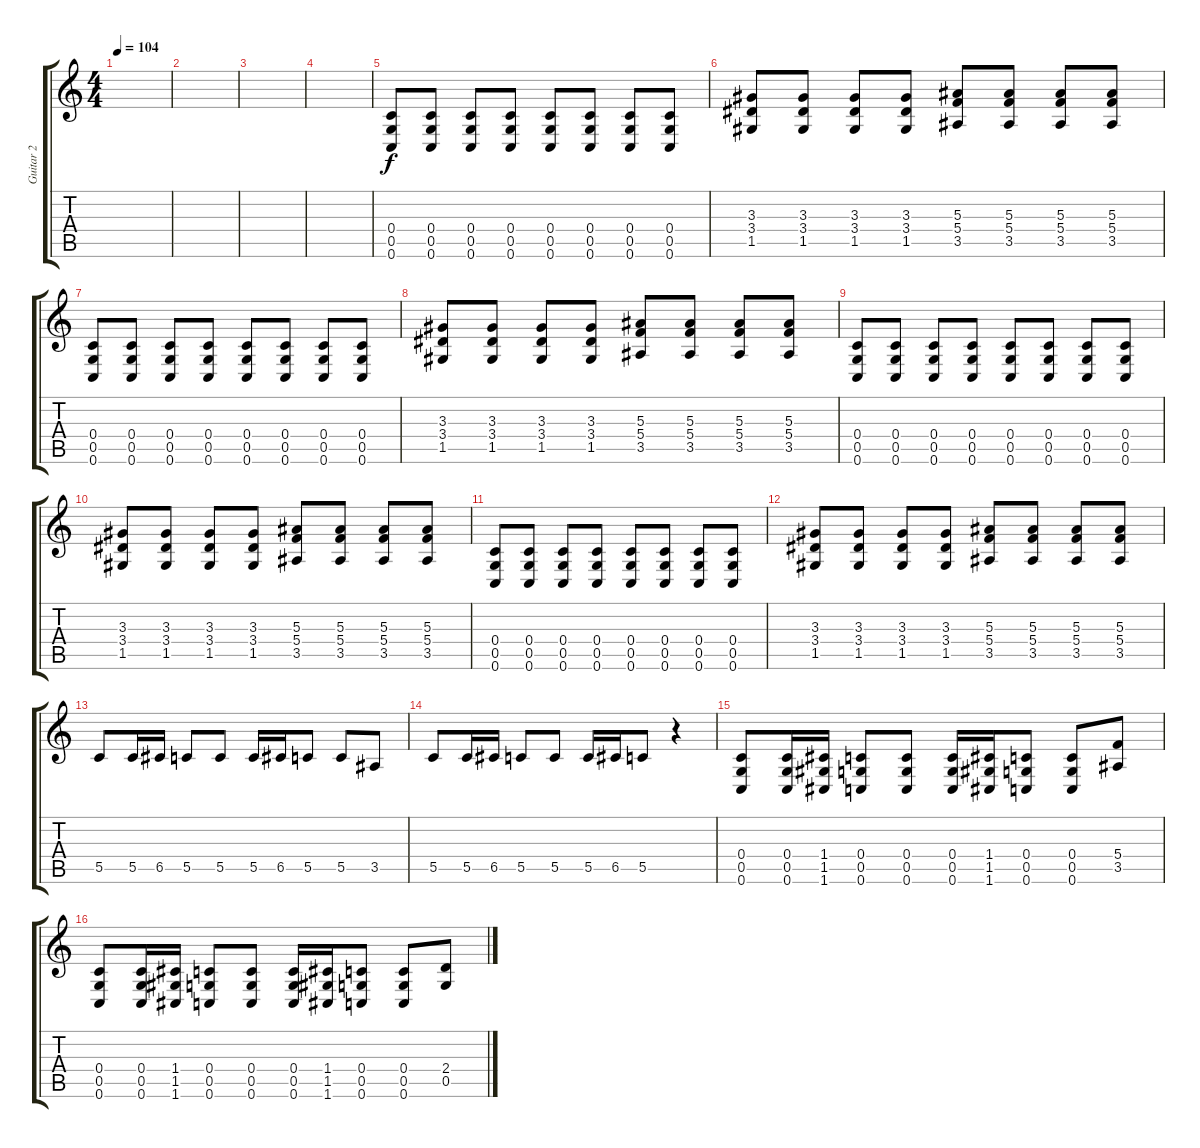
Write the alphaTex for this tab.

\track ("Guitar 2" "Guitar 2") {instrument overdrivenguitar}
\staff {score tabs}
\tuning (D4 A3 F3 C3 G2 C2) {hide}
\ts (4 4)
\tempo 104
\clef g2
\ks c
|
|
|
|
(0.4 0.5 0.6).8 (0.4 0.5 0.6).8 (0.4 0.5 0.6).8 (0.4 0.5 0.6).8 (0.4 0.5 0.6).8 (0.4 0.5 0.6).8 (0.4 0.5 0.6).8 (0.4 0.5 0.6).8 |
(3.3 3.4 1.5).8 (3.3 3.4 1.5).8 (3.3 3.4 1.5).8 (3.3 3.4 1.5).8 (5.3 5.4 3.5).8 (5.3 5.4 3.5).8 (5.3 5.4 3.5).8 (5.3 5.4 3.5).8 |
(0.4 0.5 0.6).8 (0.4 0.5 0.6).8 (0.4 0.5 0.6).8 (0.4 0.5 0.6).8 (0.4 0.5 0.6).8 (0.4 0.5 0.6).8 (0.4 0.5 0.6).8 (0.4 0.5 0.6).8 |
(3.3 3.4 1.5).8 (3.3 3.4 1.5).8 (3.3 3.4 1.5).8 (3.3 3.4 1.5).8 (5.3 5.4 3.5).8 (5.3 5.4 3.5).8 (5.3 5.4 3.5).8 (5.3 5.4 3.5).8 |
(0.4 0.5 0.6).8 (0.4 0.5 0.6).8 (0.4 0.5 0.6).8 (0.4 0.5 0.6).8 (0.4 0.5 0.6).8 (0.4 0.5 0.6).8 (0.4 0.5 0.6).8 (0.4 0.5 0.6).8 |
(3.3 3.4 1.5).8 (3.3 3.4 1.5).8 (3.3 3.4 1.5).8 (3.3 3.4 1.5).8 (5.3 5.4 3.5).8 (5.3 5.4 3.5).8 (5.3 5.4 3.5).8 (5.3 5.4 3.5).8 |
(0.4 0.5 0.6).8 (0.4 0.5 0.6).8 (0.4 0.5 0.6).8 (0.4 0.5 0.6).8 (0.4 0.5 0.6).8 (0.4 0.5 0.6).8 (0.4 0.5 0.6).8 (0.4 0.5 0.6).8 |
(3.3 3.4 1.5).8 (3.3 3.4 1.5).8 (3.3 3.4 1.5).8 (3.3 3.4 1.5).8 (5.3 5.4 3.5).8 (5.3 5.4 3.5).8 (5.3 5.4 3.5).8 (5.3 5.4 3.5).8 |
5.5.8 5.5.16 6.5.16 5.5.8 5.5.8 5.5.16 6.5.16 5.5.8 5.5.8 3.5.8 |
5.5.8 5.5.16 6.5.16 5.5.8 5.5.8 5.5.16 6.5.16 5.5.8 r.4 |
(0.4 0.5 0.6).8 (0.4 0.5 0.6).16 (1.4 1.5 1.6).16 (0.4 0.5 0.6).8 (0.4 0.5 0.6).8 (0.4 0.5 0.6).16 (1.4 1.5 1.6).16 (0.4 0.5 0.6).8 (0.4 0.5 0.6).8 (5.4 3.5).8 |
(0.4 0.5 0.6).8 (0.4 0.5 0.6).16 (1.4 1.5 1.6).16 (0.4 0.5 0.6).8 (0.4 0.5 0.6).8 (0.4 0.5 0.6).16 (1.4 1.5 1.6).16 (0.4 0.5 0.6).8 (0.4 0.5 0.6).8 (2.4 0.5).8
